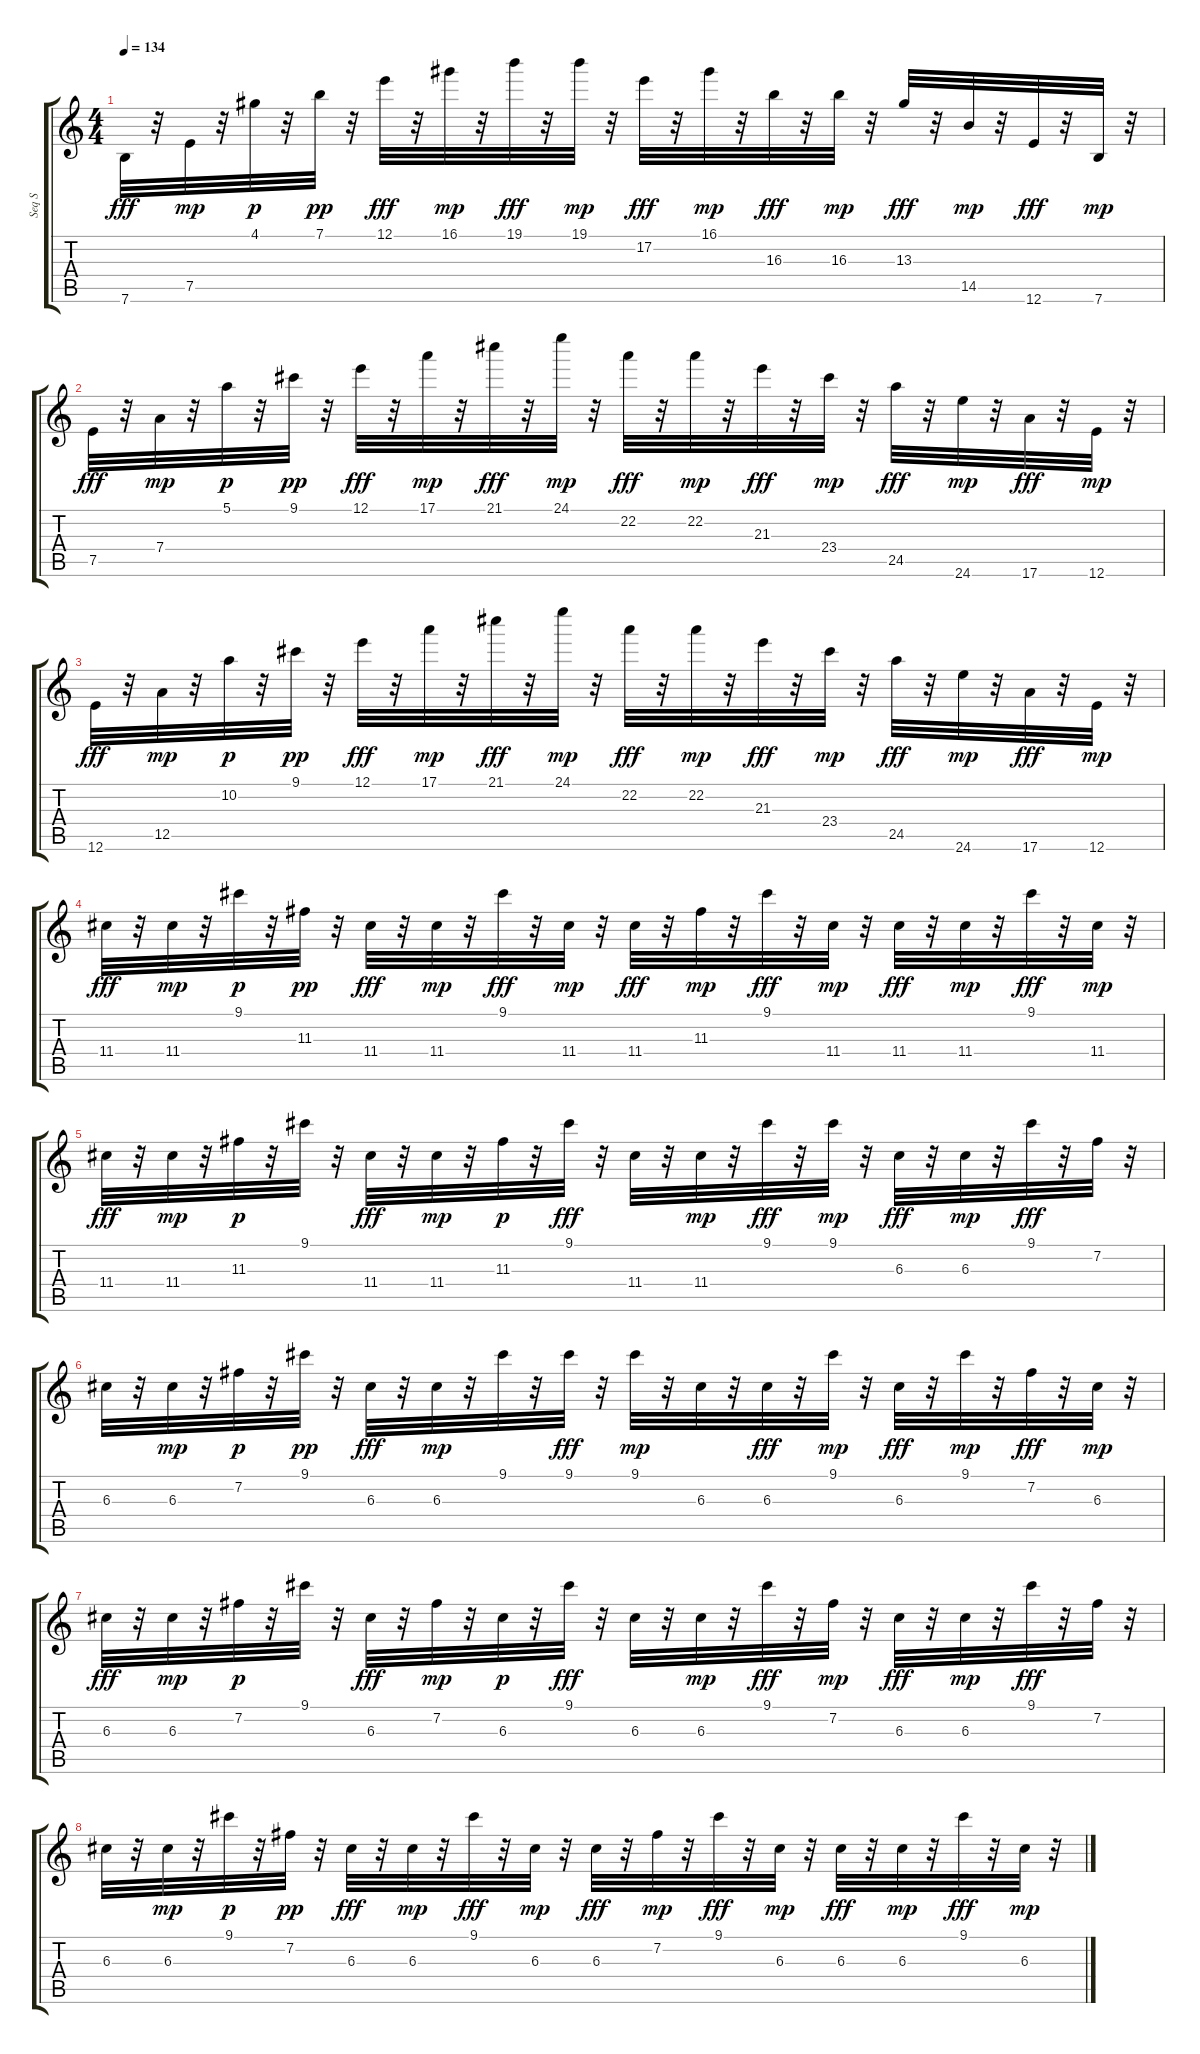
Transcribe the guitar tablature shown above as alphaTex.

\track ("Seq S" "Seq S") {instrument synthbass1}
\staff {score tabs}
\tuning (E4 B3 G3 D3 A2 E2) {hide}
\ts (4 4)
\tempo 134
\clef g2
\ks c
7.6.32{dy fff} r.32 7.5.32{dy mp} r.32 4.1.32{dy p} r.32 7.1.32{dy pp} r.32 12.1.32{dy fff} r.32 16.1.32{dy mp} r.32 19.1.32{dy fff} r.32 19.1.32{dy mp} r.32 17.2.32{dy fff} r.32 16.1.32{dy mp} r.32 16.3.32{dy fff} r.32 16.3.32{dy mp} r.32 13.3.32{dy fff} r.32 14.5.32{dy mp} r.32 12.6.32{dy fff} r.32 7.6.32{dy mp} r.32 |
7.5.32{dy fff} r.32 7.4.32{dy mp} r.32 5.1.32{dy p} r.32 9.1.32{dy pp} r.32 12.1.32{dy fff} r.32 17.1.32{dy mp} r.32 21.1.32{dy fff} r.32 24.1.32{dy mp} r.32 22.2.32{dy fff} r.32 22.2.32{dy mp} r.32 21.3.32{dy fff} r.32 23.4.32{dy mp} r.32 24.5.32{dy fff} r.32 24.6.32{dy mp} r.32 17.6.32{dy fff} r.32 12.6.32{dy mp} r.32 |
12.6.32{dy fff} r.32 12.5.32{dy mp} r.32 10.2.32{dy p} r.32 9.1.32{dy pp} r.32 12.1.32{dy fff} r.32 17.1.32{dy mp} r.32 21.1.32{dy fff} r.32 24.1.32{dy mp} r.32 22.2.32{dy fff} r.32 22.2.32{dy mp} r.32 21.3.32{dy fff} r.32 23.4.32{dy mp} r.32 24.5.32{dy fff} r.32 24.6.32{dy mp} r.32 17.6.32{dy fff} r.32 12.6.32{dy mp} r.32 |
11.4.32{dy fff} r.32 11.4.32{dy mp} r.32 9.1.32{dy p} r.32 11.3.32{dy pp} r.32 11.4.32{dy fff} r.32 11.4.32{dy mp} r.32 9.1.32{dy fff} r.32 11.4.32{dy mp} r.32 11.4.32{dy fff} r.32 11.3.32{dy mp} r.32 9.1.32{dy fff} r.32 11.4.32{dy mp} r.32 11.4.32{dy fff} r.32 11.4.32{dy mp} r.32 9.1.32{dy fff} r.32 11.4.32{dy mp} r.32 |
11.4.32{dy fff} r.32 11.4.32{dy mp} r.32 11.3.32{dy p} r.32 9.1.32 r.32 11.4.32{dy fff} r.32 11.4.32{dy mp} r.32 11.3.32{dy p} r.32 9.1.32{dy fff} r.32 11.4.32 r.32 11.4.32{dy mp} r.32 9.1.32{dy fff} r.32 9.1.32{dy mp} r.32 6.3.32{dy fff} r.32 6.3.32{dy mp} r.32 9.1.32{dy fff} r.32 7.2.32 r.32 |
6.3.32 r.32 6.3.32{dy mp} r.32 7.2.32{dy p} r.32 9.1.32{dy pp} r.32 6.3.32{dy fff} r.32 6.3.32{dy mp} r.32 9.1.32 r.32 9.1.32{dy fff} r.32 9.1.32{dy mp} r.32 6.3.32 r.32 6.3.32{dy fff} r.32 9.1.32{dy mp} r.32 6.3.32{dy fff} r.32 9.1.32{dy mp} r.32 7.2.32{dy fff} r.32 6.3.32{dy mp} r.32 |
6.3.32{dy fff} r.32 6.3.32{dy mp} r.32 7.2.32{dy p} r.32 9.1.32 r.32 6.3.32{dy fff} r.32 7.2.32{dy mp} r.32 6.3.32{dy p} r.32 9.1.32{dy fff} r.32 6.3.32 r.32 6.3.32{dy mp} r.32 9.1.32{dy fff} r.32 7.2.32{dy mp} r.32 6.3.32{dy fff} r.32 6.3.32{dy mp} r.32 9.1.32{dy fff} r.32 7.2.32 r.32 |
6.3.32 r.32 6.3.32{dy mp} r.32 9.1.32{dy p} r.32 7.2.32{dy pp} r.32 6.3.32{dy fff} r.32 6.3.32{dy mp} r.32 9.1.32{dy fff} r.32 6.3.32{dy mp} r.32 6.3.32{dy fff} r.32 7.2.32{dy mp} r.32 9.1.32{dy fff} r.32 6.3.32{dy mp} r.32 6.3.32{dy fff} r.32 6.3.32{dy mp} r.32 9.1.32{dy fff} r.32 6.3.32{dy mp} r.32
